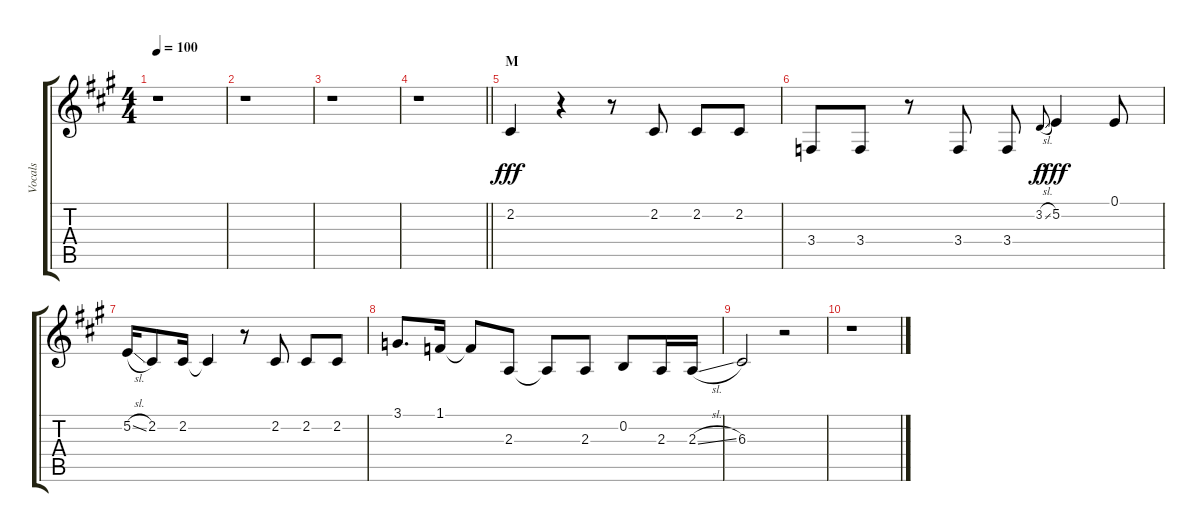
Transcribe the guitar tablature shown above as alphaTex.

\track ("Vocals" "Vocals") {instrument voiceoohs}
\staff {score tabs}
\tuning (E4 B3 G3 D3 A2 E2) {hide}
\ts (4 4)
\tempo 100
\clef g2
\ks a
r.1{dy fff} |
r.1 |
r.1 |
\barLineRight lightlight
r.1 |
\section ("" "M")
2.2.4 r.4 r.8 2.2.8 2.2.8 2.2.8 |
3.4.8 3.4.8 r.8 3.4.8 3.4.8 3.2{sl}.8{gr onbeat dy f} 5.2.4{dy fff} 0.1.8 |
5.2{sl}.16 2.2.8 2.2.16 2.2{t}.4 r.8 2.2.8 2.2.8 2.2.8 |
3.1.8{d} 1.1.16 1.1{t}.8 2.3.8 2.3{t}.8 2.3.8 0.2.8 2.3.16 2.3{sl}.16 |
6.3.2 r.2 |
r.1
